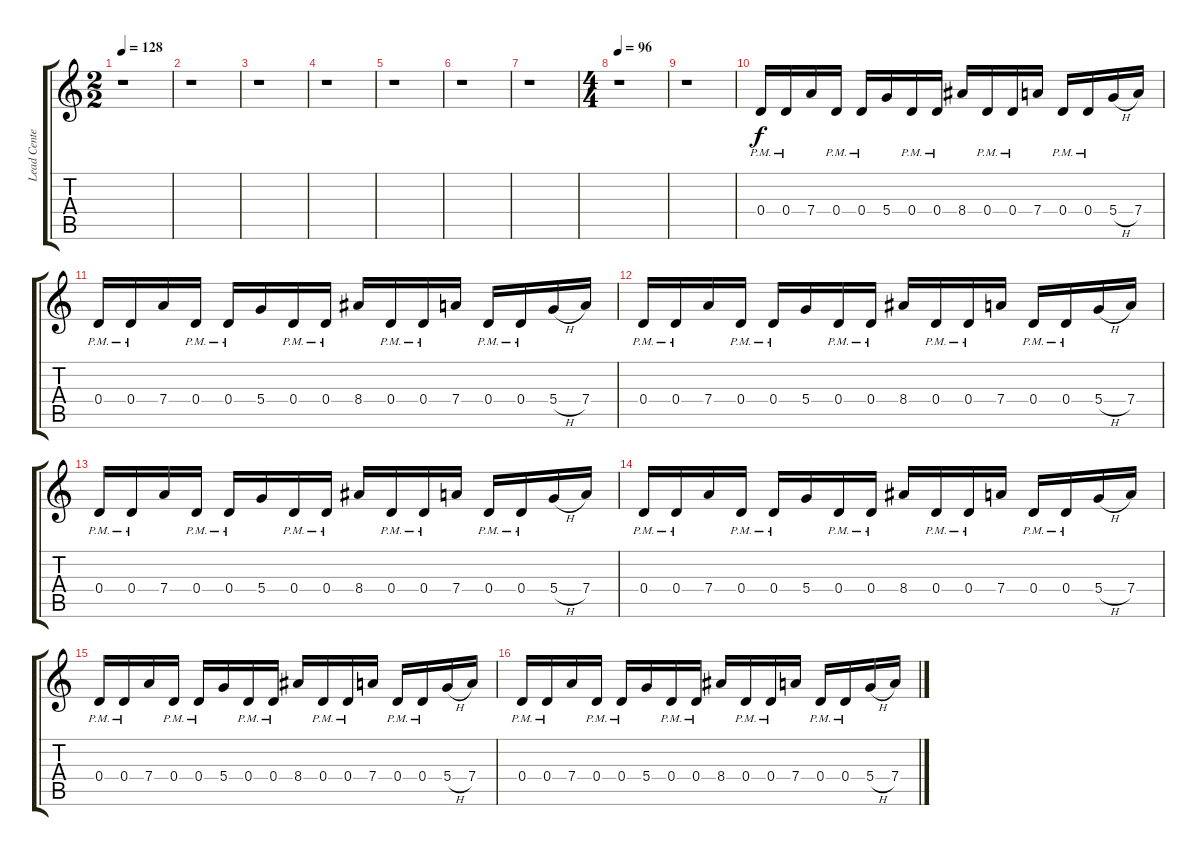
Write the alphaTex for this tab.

\track ("Lead Center (solo harmony)" "Lead Cente") {instrument overdrivenguitar}
\staff {score tabs}
\tuning (E4 B3 G3 D3 A2 D2) {hide}
\ts (2 2)
\tempo 128
\clef g2
\ks c
r.1{dy f} |
r.1 |
r.1 |
r.1 |
r.1 |
r.1 |
r.1 |
\ts (4 4)
\tempo 96
r.1 |
r.1 |
0.4{pm}.16 0.4{pm}.16 7.4.16 0.4{pm}.16 0.4{pm}.16 5.4.16 0.4{pm}.16 0.4{pm}.16 8.4.16 0.4{pm}.16 0.4{pm}.16 7.4.16 0.4{pm}.16 0.4{pm}.16 5.4{h}.16 7.4.16 |
0.4{pm}.16 0.4{pm}.16 7.4.16 0.4{pm}.16 0.4{pm}.16 5.4.16 0.4{pm}.16 0.4{pm}.16 8.4.16 0.4{pm}.16 0.4{pm}.16 7.4.16 0.4{pm}.16 0.4{pm}.16 5.4{h}.16 7.4.16 |
0.4{pm}.16 0.4{pm}.16 7.4.16 0.4{pm}.16 0.4{pm}.16 5.4.16 0.4{pm}.16 0.4{pm}.16 8.4.16 0.4{pm}.16 0.4{pm}.16 7.4.16 0.4{pm}.16 0.4{pm}.16 5.4{h}.16 7.4.16 |
0.4{pm}.16 0.4{pm}.16 7.4.16 0.4{pm}.16 0.4{pm}.16 5.4.16 0.4{pm}.16 0.4{pm}.16 8.4.16 0.4{pm}.16 0.4{pm}.16 7.4.16 0.4{pm}.16 0.4{pm}.16 5.4{h}.16 7.4.16 |
0.4{pm}.16 0.4{pm}.16 7.4.16 0.4{pm}.16 0.4{pm}.16 5.4.16 0.4{pm}.16 0.4{pm}.16 8.4.16 0.4{pm}.16 0.4{pm}.16 7.4.16 0.4{pm}.16 0.4{pm}.16 5.4{h}.16 7.4.16 |
0.4{pm}.16 0.4{pm}.16 7.4.16 0.4{pm}.16 0.4{pm}.16 5.4.16 0.4{pm}.16 0.4{pm}.16 8.4.16 0.4{pm}.16 0.4{pm}.16 7.4.16 0.4{pm}.16 0.4{pm}.16 5.4{h}.16 7.4.16 |
0.4{pm}.16 0.4{pm}.16 7.4.16 0.4{pm}.16 0.4{pm}.16 5.4.16 0.4{pm}.16 0.4{pm}.16 8.4.16 0.4{pm}.16 0.4{pm}.16 7.4.16 0.4{pm}.16 0.4{pm}.16 5.4{h}.16 7.4.16
